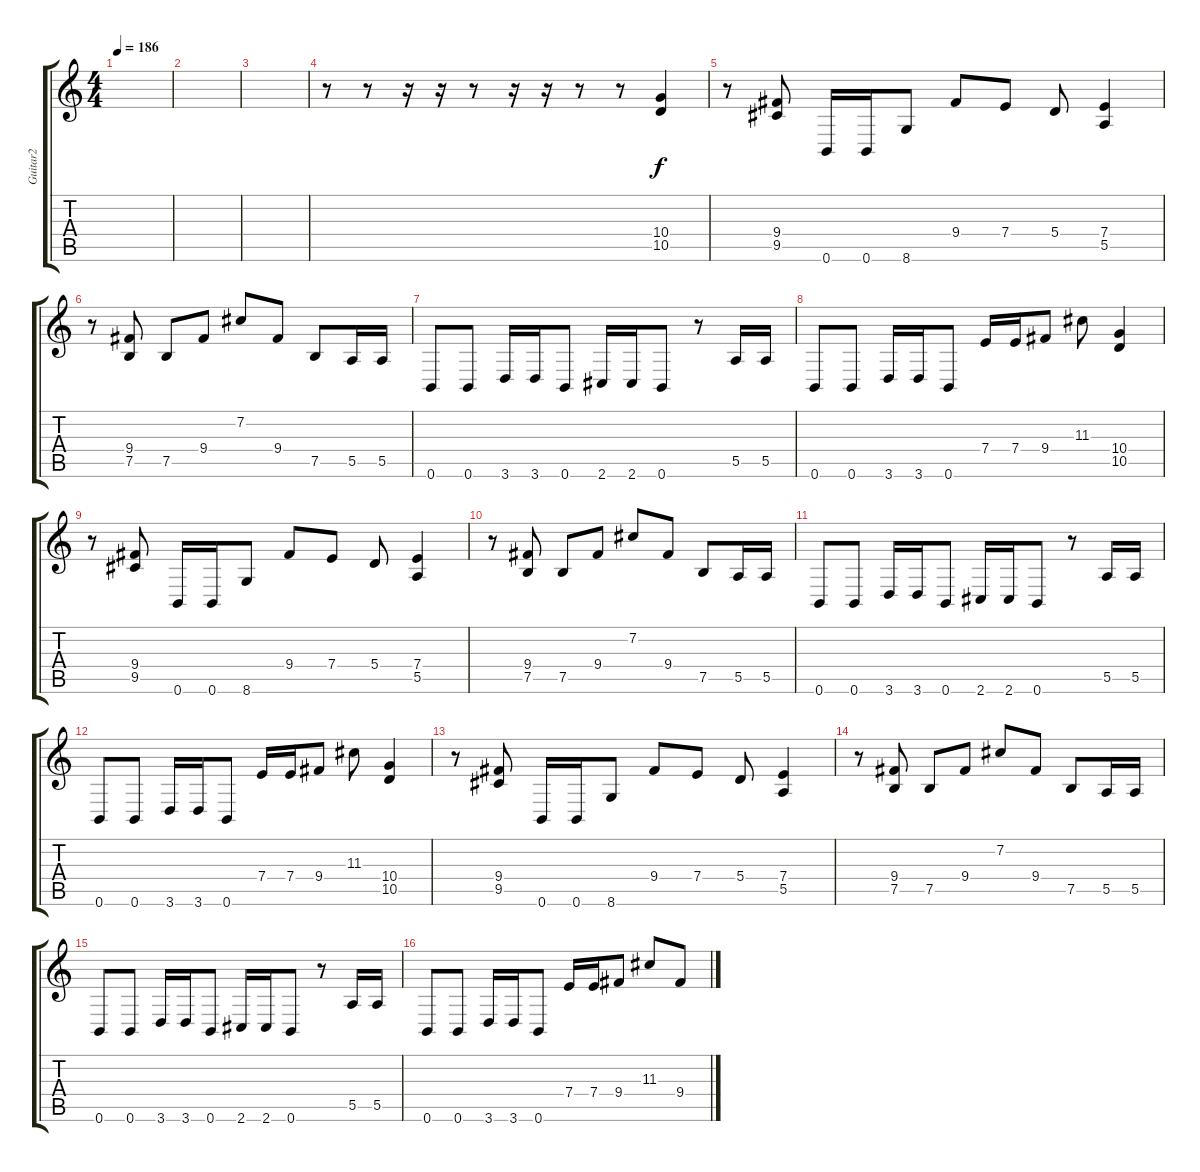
\track ("Guitar2" "Guitar2") {instrument distortionguitar}
\staff {score tabs}
\tuning (B3 Gb3 D3 A2 E2 B1) {hide}
\ts (4 4)
\tempo 186
\clef g2
\ks c
|
|
|
r.8 r.8 r.16 r.16 r.8 r.16 r.16 r.8 r.8 (10.4 10.5).4 |
r.8 (9.4 9.5).8 0.6.16 0.6.16 8.6.8 9.4.8 7.4.8 5.4.8 (7.4 5.5).4 |
r.8 (9.4 7.5).8 7.5.8 9.4.8 7.2.8 9.4.8 7.5.8 5.5.16 5.5.16 |
0.6.8 0.6.8 3.6.16 3.6.16 0.6.8 2.6.16 2.6.16 0.6.8 r.8 5.5.16 5.5.16 |
0.6.8 0.6.8 3.6.16 3.6.16 0.6.8 7.4.16 7.4.16 9.4.8 11.3.8 (10.4 10.5).4 |
r.8 (9.4 9.5).8 0.6.16 0.6.16 8.6.8 9.4.8 7.4.8 5.4.8 (7.4 5.5).4 |
r.8 (9.4 7.5).8 7.5.8 9.4.8 7.2.8 9.4.8 7.5.8 5.5.16 5.5.16 |
0.6.8 0.6.8 3.6.16 3.6.16 0.6.8 2.6.16 2.6.16 0.6.8 r.8 5.5.16 5.5.16 |
0.6.8 0.6.8 3.6.16 3.6.16 0.6.8 7.4.16 7.4.16 9.4.8 11.3.8 (10.4 10.5).4 |
r.8 (9.4 9.5).8 0.6.16 0.6.16 8.6.8 9.4.8 7.4.8 5.4.8 (7.4 5.5).4 |
r.8 (9.4 7.5).8 7.5.8 9.4.8 7.2.8 9.4.8 7.5.8 5.5.16 5.5.16 |
0.6.8 0.6.8 3.6.16 3.6.16 0.6.8 2.6.16 2.6.16 0.6.8 r.8 5.5.16 5.5.16 |
0.6.8 0.6.8 3.6.16 3.6.16 0.6.8 7.4.16 7.4.16 9.4.8 11.3.8 9.4.8
